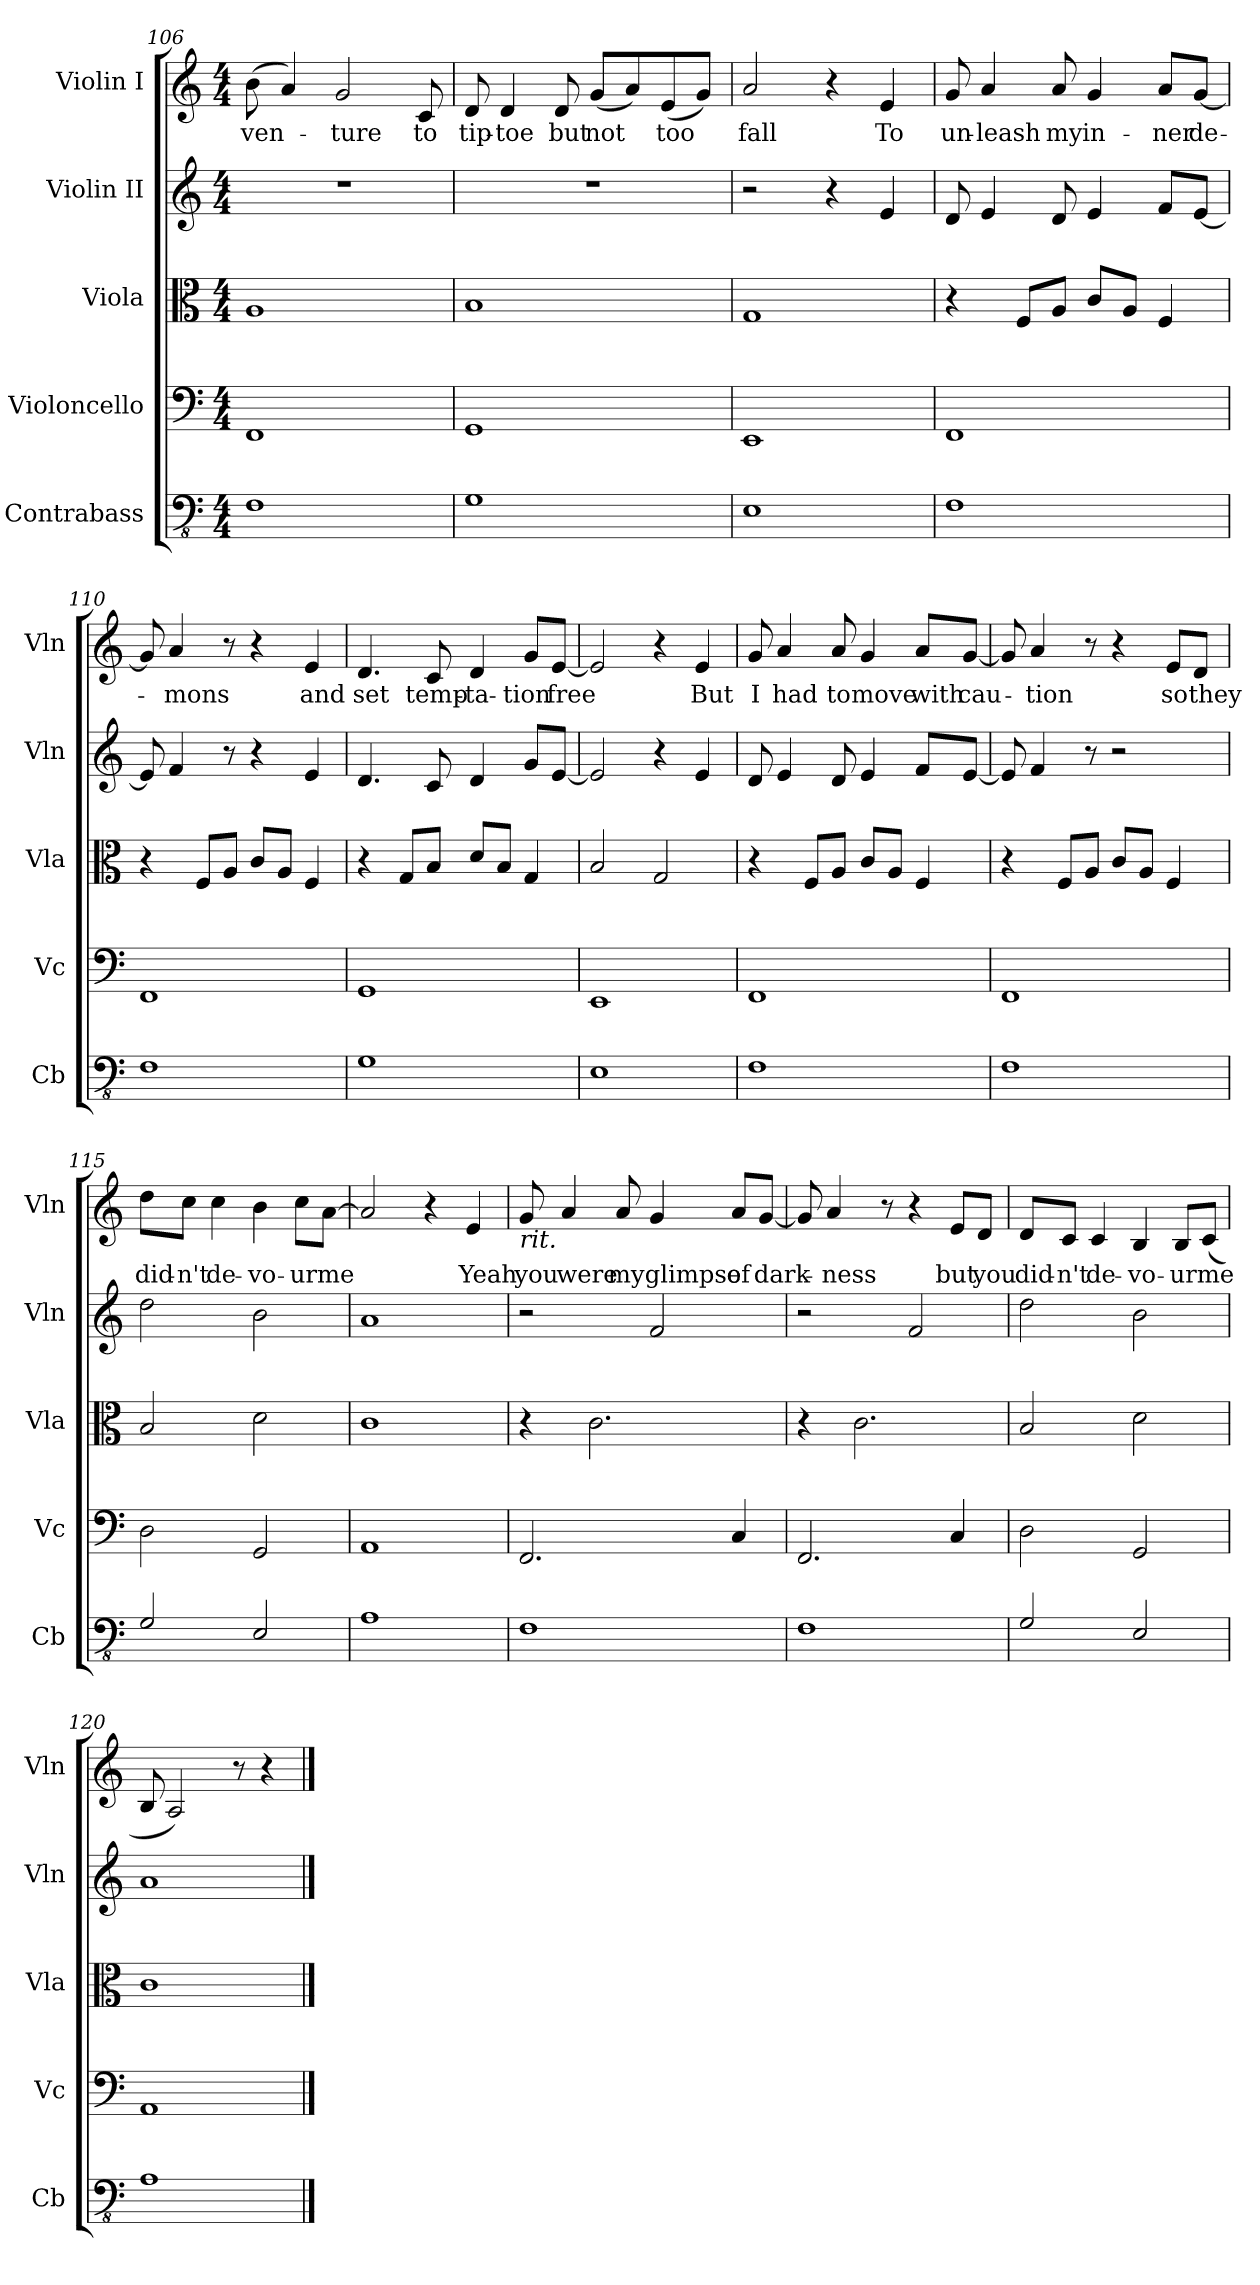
**kern	**kern	**kern	**kern	**kern	**text
*part5	*part4	*part3	*part2	*part1	*part1
*staff5	*staff4	*staff3	*staff2	*staff1	*staff1
*I"Contrabass	*I"Violoncello	*I"Viola	*I"Violin II	*I"Violin I	*
*I'Cb	*I'Vc	*I'Vla	*I'Vln	*I'Vln	*
*clefFv4	*clefF4	*clefC3	*clefG2	*clefG2	*
*ITrd7c12	*	*	*	*	*
*k[]	*k[]	*k[]	*k[]	*k[]	*
*M4/4	*M4/4	*M4/4	*M4/4	*M4/4	*
=106	=106	=106	=106	=106	=106
1FFF	1FF	1A	1r	(8b\	-ven-
.	.	.	.	4a/)	.
.	.	.	.	2g/	-ture
.	.	.	.	8c/	to
=107	=107	=107	=107	=107	=107
1GGG	1GG	1B	1r	8d/	tip-
.	.	.	.	4d/	-toe
.	.	.	.	8d/	but
.	.	.	.	(8g/L	not
.	.	.	.	8a/)	.
.	.	.	.	(8e/	too
.	.	.	.	8g/J)	.
!!LO:LB:g=z
=108	=108	=108	=108	=108	=108
1EEE	1EE	1G	2r	2a/	fall
.	.	.	4r	4r	.
.	.	.	4e/	4e/	To
=109	=109	=109	=109	=109	=109
1FFF	1FF	4r	8d/	8g/	un-
.	.	.	4e/	4a/	-leash
.	.	8F/L	.	.	.
.	.	8A/J	8d/	8a/	my
.	.	8c/L	4e/	4g/	in-
.	.	8A/J	.	.	.
.	.	4F/	8f/L	8a/L	-ner
.	.	.	[8e/J	[8g/J	de-
=110	=110	=110	=110	=110	=110
1FFF	1FF	4r	8e/]	8g/]	.
.	.	.	4f/	4a/	-mons
.	.	8F/L	.	.	.
.	.	8A/J	8r	8r	.
.	.	8c/L	4r	4r	.
.	.	8A/J	.	.	.
.	.	4F/	4e/	4e/	and
=111	=111	=111	=111	=111	=111
1GGG	1GG	4r	4.d/	4.d/	set
.	.	8G/L	.	.	.
.	.	8B/J	8c/	8c/	temp-
.	.	8d/L	4d/	4d/	-ta-
.	.	8B/J	.	.	.
.	.	4G/	8g/L	8g/L	-tion
.	.	.	[8e/J	[8e/J	free
=112	=112	=112	=112	=112	=112
1EEE	1EE	2B/	2e/]	2e/]	.
.	.	2G/	4r	4r	.
.	.	.	4e/	4e/	But
!!LO:PB:g=z
=113	=113	=113	=113	=113	=113
1FFF	1FF	4r	8d/	8g/	I
.	.	.	4e/	4a/	had
.	.	8F/L	.	.	.
.	.	8A/J	8d/	8a/	to
.	.	8c/L	4e/	4g/	move
.	.	8A/J	.	.	.
.	.	4F/	8f/L	8a/L	with
.	.	.	[8e/J	[8g/J	cau-
=114	=114	=114	=114	=114	=114
1FFF	1FF	4r	8e/]	8g/]	.
.	.	.	4f/	4a/	-tion
.	.	8F/L	.	.	.
.	.	8A/J	8r	8r	.
.	.	8c/L	2r	4r	.
.	.	8A/J	.	.	.
.	.	4F/	.	8e/L	so
.	.	.	.	8d/J	they
=115	=115	=115	=115	=115	=115
2GGG/	2D\	2B/	2dd\	8dd\L	did-
.	.	.	.	8cc\J	-n't
.	.	.	.	4cc\	de-
2EEE/	2GG/	2d\	2b\	4b\	-vo-
.	.	.	.	8cc\L	-ur
.	.	.	.	[8a\J	me
=116	=116	=116	=116	=116	=116
1AAA	1AA	1c	1a	2a/]	.
.	.	.	.	4r	.
.	.	.	.	4e/	Yeah
!!LO:LB:g=z
=117	=117	=117	=117	=117	=117
!	!	!	!	!LO:TX:b:i:t=rit.	!
1FFF	2.FF/	4r	2r	8g/	you
.	.	.	.	4a/	were
.	.	2.c\	.	.	.
.	.	.	.	8a/	my
.	.	.	2f/	4g/	glimpse
.	4C/	.	.	8a/L	of
.	.	.	.	[8g/J	dark-
=118	=118	=118	=118	=118	=118
1FFF	2.FF/	4r	2r	8g/]	.
.	.	.	.	4a/	-ness
.	.	2.c\	.	.	.
.	.	.	.	8r	.
.	.	.	2f/	4r	.
.	4C/	.	.	8e/L	but
.	.	.	.	8d/J	you
=119	=119	=119	=119	=119	=119
2GGG/	2D\	2B/	2dd\	8d/L	did-
.	.	.	.	8c/J	-n't
.	.	.	.	4c/	de-
2EEE/	2GG/	2d\	2b\	4B/	-vo-
.	.	.	.	8B/L	-ur
.	.	.	.	(8c/J	me
=120	=120	=120	=120	=120	=120
1AAA	1AA	1c	1a	8B/	.
.	.	.	.	2A/)	.
.	.	.	.	8r	.
.	.	.	.	4r	.
==	==	==	==	==	==
*-	*-	*-	*-	*-	*-
